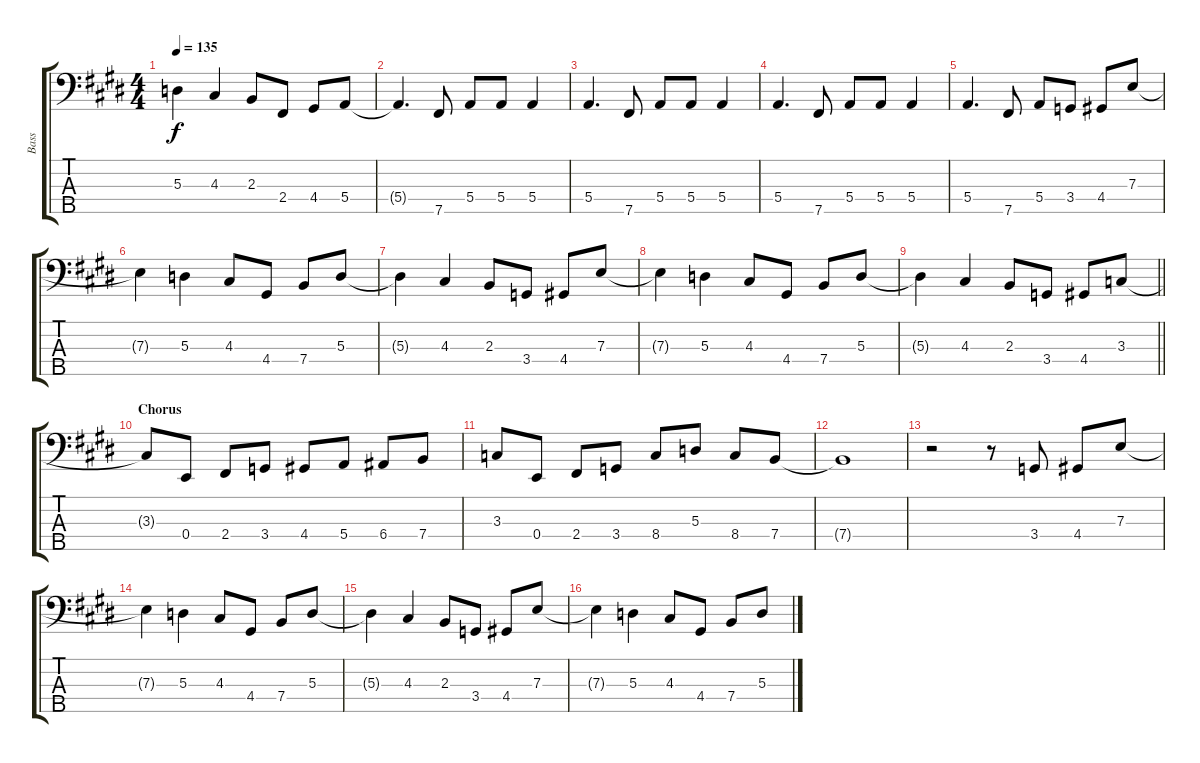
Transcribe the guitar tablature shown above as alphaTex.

\track ("Bass" "Bass") {instrument electricbassfinger}
\staff {score tabs}
\tuning (G2 D2 A1 E1 B0) {hide}
\ts (4 4)
\tempo 135
\clef f4
\ks e
5.3{t}.4{dy f} 4.3.4 2.3.8 2.4.8 4.4.8 5.4.8 |
5.4{t}.4{d} 7.5.8 5.4.8 5.4.8 5.4.4 |
5.4.4{d} 7.5.8 5.4.8 5.4.8 5.4.4 |
5.4.4{d} 7.5.8 5.4.8 5.4.8 5.4.4 |
5.4.4{d} 7.5.8 5.4.8 3.4.8 4.4.8 7.3.8 |
7.3{t}.4 5.3.4 4.3.8 4.4.8 7.4.8 5.3.8 |
5.3{t}.4 4.3.4 2.3.8 3.4.8 4.4.8 7.3.8 |
7.3{t}.4 5.3.4 4.3.8 4.4.8 7.4.8 5.3.8 |
\barLineRight lightlight
5.3{t}.4 4.3.4 2.3.8 3.4.8 4.4.8 3.3.8 |
\section ("" "Chorus")
3.3{t}.8 0.4.8 2.4.8 3.4.8 4.4.8 5.4.8 6.4.8 7.4.8 |
3.3.8 0.4.8 2.4.8 3.4.8 8.4.8 5.3.8 8.4.8 7.4.8 |
7.4{t}.1 |
r.2 r.8 3.4.8 4.4.8 7.3.8 |
7.3{t}.4 5.3.4 4.3.8 4.4.8 7.4.8 5.3.8 |
5.3{t}.4 4.3.4 2.3.8 3.4.8 4.4.8 7.3.8 |
7.3{t}.4 5.3.4 4.3.8 4.4.8 7.4.8 5.3.8
